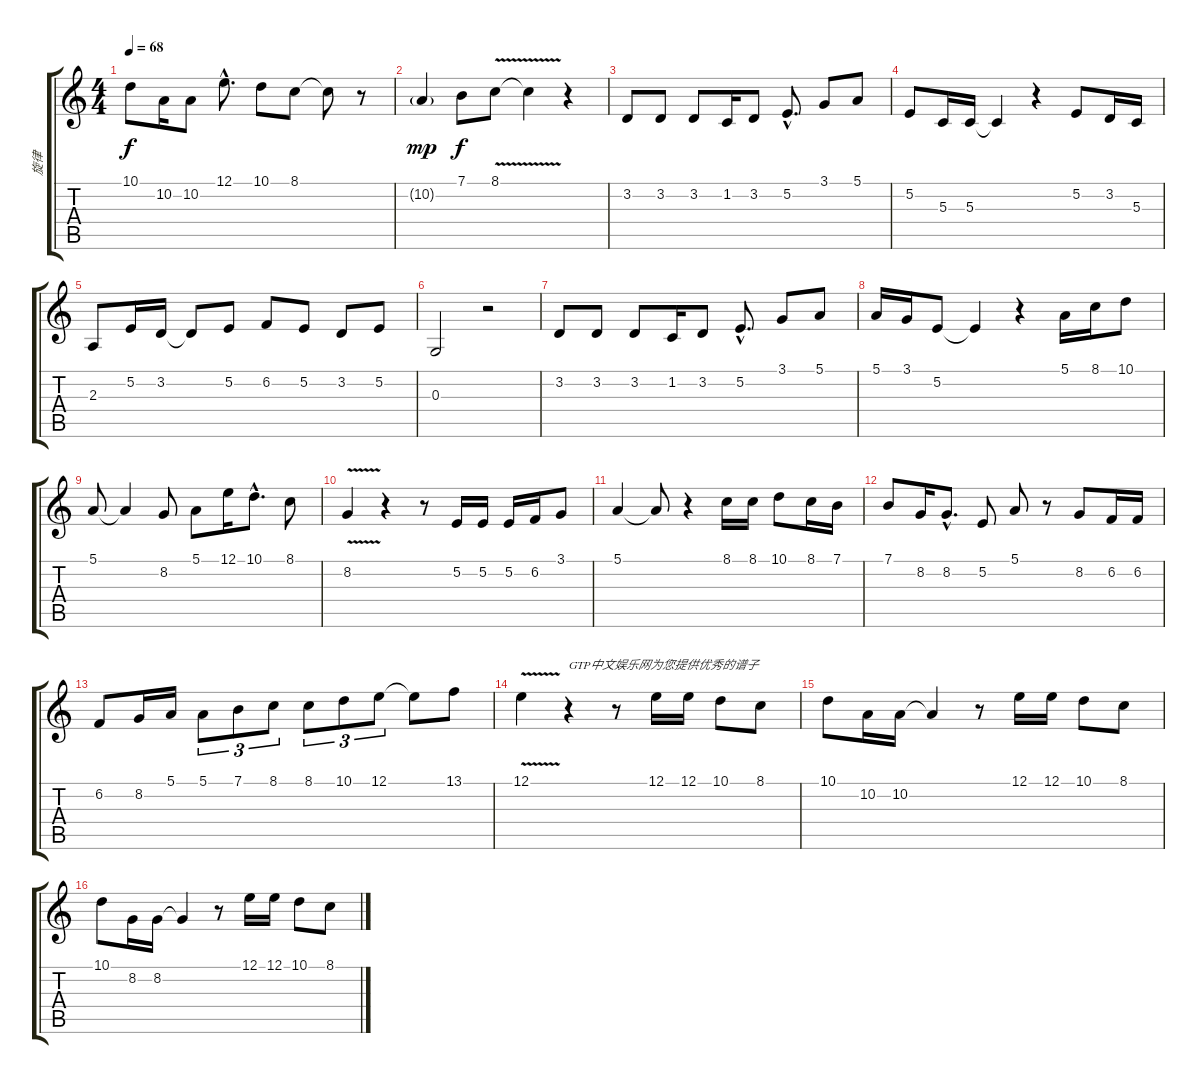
\track ("旋律" "旋律") {instrument fx1rain}
\staff {score tabs}
\tuning (E4 B3 G3 D3 A2 E2) {hide}
\ts (4 4)
\tempo 68
\clef g2
\ks c
10.1.8{dy f} 10.2.16 10.2.8 12.1{hac}.8{d} 10.1.8 8.1.8 8.1{t}.8 r.8 |
10.2{g}.4{dy mp} 7.1.8{dy f} 8.1{v}.8 8.1{t}.4 r.4 |
3.2.8 3.2.8 3.2.8 1.2.16 3.2.8 5.2{hac}.8{d} 3.1.8 5.1.8 |
5.2.8 5.3.16 5.3.16 5.3{t}.4 r.4 5.2.8 3.2.16 5.3.16 |
2.3.8 5.2.16 3.2.16 3.2{t}.8 5.2.8 6.2.8 5.2.8 3.2.8 5.2.8 |
0.3.2 r.2 |
3.2.8 3.2.8 3.2.8 1.2.16 3.2.8 5.2{hac}.8{d} 3.1.8 5.1.8 |
5.1.16 3.1.16 5.2.8 5.2{t}.4 r.4 5.1.16 8.1.16 10.1.8 |
5.1.8 5.1{t}.4 8.2.8 5.1.8 12.1.16 10.1{hac}.8{d} 8.1.8 |
8.2{v}.4 r.4 r.8 5.2.16 5.2.16 5.2.16 6.2.16 3.1.8 |
5.1.4 5.1{t}.8 r.4 8.1.16 8.1.16 10.1.8 8.1.16 7.1.16 |
7.1.8 8.2.16 8.2{hac}.8{d} 5.2.8 5.1.8 r.8 8.2.8 6.2.16 6.2.16 |
6.2.8 8.2.16 5.1.16 5.1.8{tu (3 2)} 7.1.8{tu (3 2)} 8.1.8{tu (3 2)} 8.1.8{tu (3 2)} 10.1.8{tu (3 2)} 12.1.8{tu (3 2)} 12.1{t}.8 13.1.8 |
12.1{v}.4 r.4{txt "GTP中文娱乐网为您提供优秀的谱子"} r.8 12.1.16 12.1.16 10.1.8 8.1.8 |
10.1.8 10.2.16 10.2.16 10.2{t}.4 r.8 12.1.16 12.1.16 10.1.8 8.1.8 |
10.1.8 8.2.16 8.2.16 8.2{t}.4 r.8 12.1.16 12.1.16 10.1.8 8.1.8
